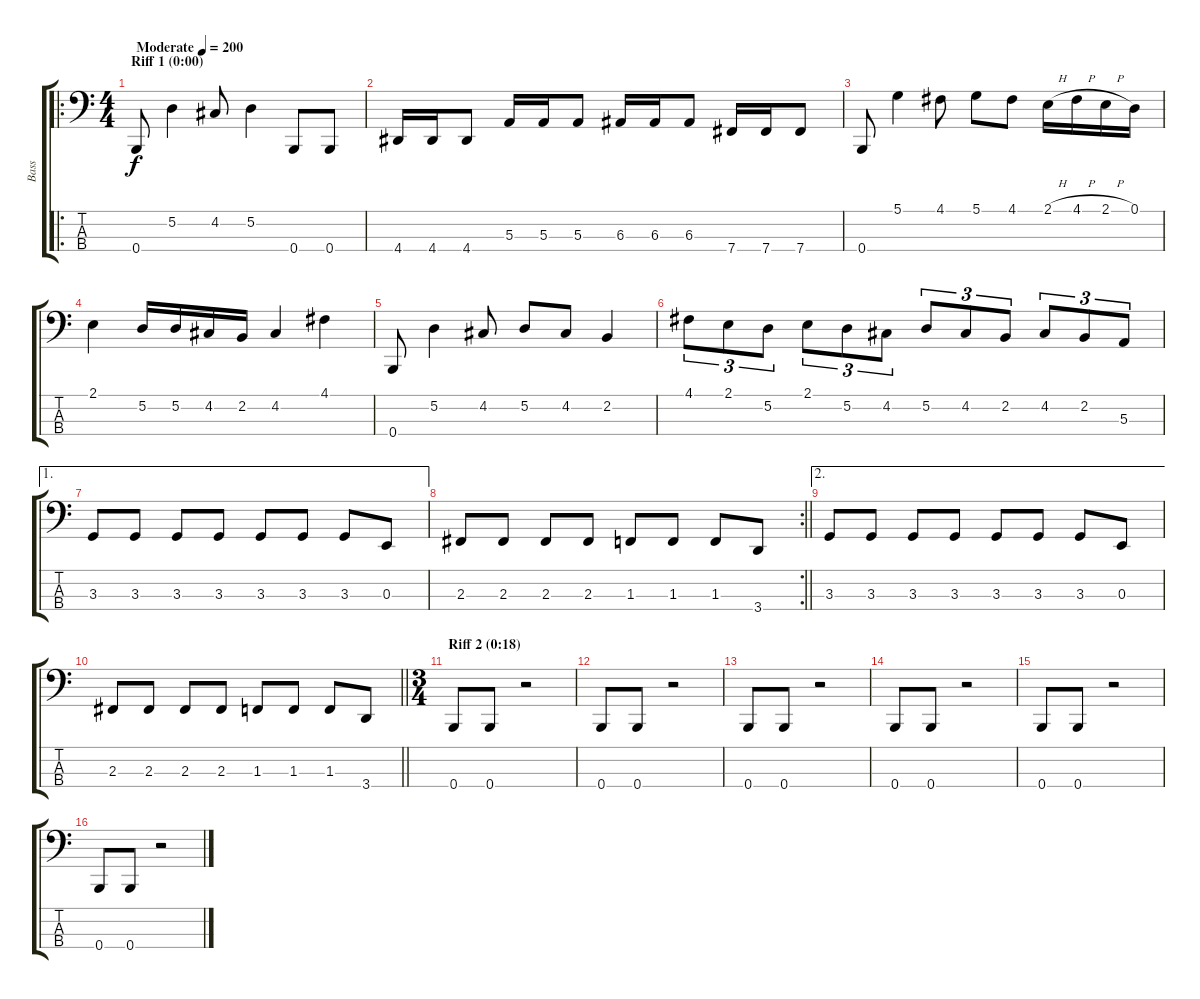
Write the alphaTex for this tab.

\track ("Bass" "Bass") {instrument electricbassfinger}
\staff {score tabs}
\tuning (D2 A1 E1 B0) {hide}
\ro
\ts (4 4)
\section ("" "Riff 1 (0:00)")
\tempo (200 "Moderate")
\clef f4
\ks c
0.4.8{dy f instrument electricbassfinger} 5.2.4 4.2.8 5.2.4 0.4.8 0.4.8 |
4.4.16 4.4.16 4.4.8 5.3.16 5.3.16 5.3.8 6.3.16 6.3.16 6.3.8 7.4.16 7.4.16 7.4.8 |
0.4.8 5.1.4 4.1.8 5.1.8 4.1.8 2.1{h}.16 4.1{h}.16 2.1{h}.16 0.1.16 |
2.1.4 5.2.16 5.2.16 4.2.16 2.2.16 4.2.4 4.1.4 |
0.4.8 5.2.4 4.2.8 5.2.8 4.2.8 2.2.4 |
4.1.8{tu (3 2)} 2.1.8{tu (3 2)} 5.2.8{tu (3 2)} 2.1.8{tu (3 2)} 5.2.8{tu (3 2)} 4.2.8{tu (3 2)} 5.2.8{tu (3 2)} 4.2.8{tu (3 2)} 2.2.8{tu (3 2)} 4.2.8{tu (3 2)} 2.2.8{tu (3 2)} 5.3.8{tu (3 2)} |
\ae 1
3.3.8 3.3.8 3.3.8 3.3.8 3.3.8 3.3.8 3.3.8 0.3.8 |
\rc 2
\barLineRight lightlight
2.3.8 2.3.8 2.3.8 2.3.8 1.3.8 1.3.8 1.3.8 3.4.8 |
\ae 2
3.3.8 3.3.8 3.3.8 3.3.8 3.3.8 3.3.8 3.3.8 0.3.8 |
\barLineRight lightlight
2.3.8 2.3.8 2.3.8 2.3.8 1.3.8 1.3.8 1.3.8 3.4.8 |
\ts (3 4)
\section ("" "Riff 2 (0:18)")
0.4.8 0.4.8 r.2 |
0.4.8 0.4.8 r.2 |
0.4.8 0.4.8 r.2 |
0.4.8 0.4.8 r.2 |
0.4.8 0.4.8 r.2 |
0.4.8 0.4.8 r.2
